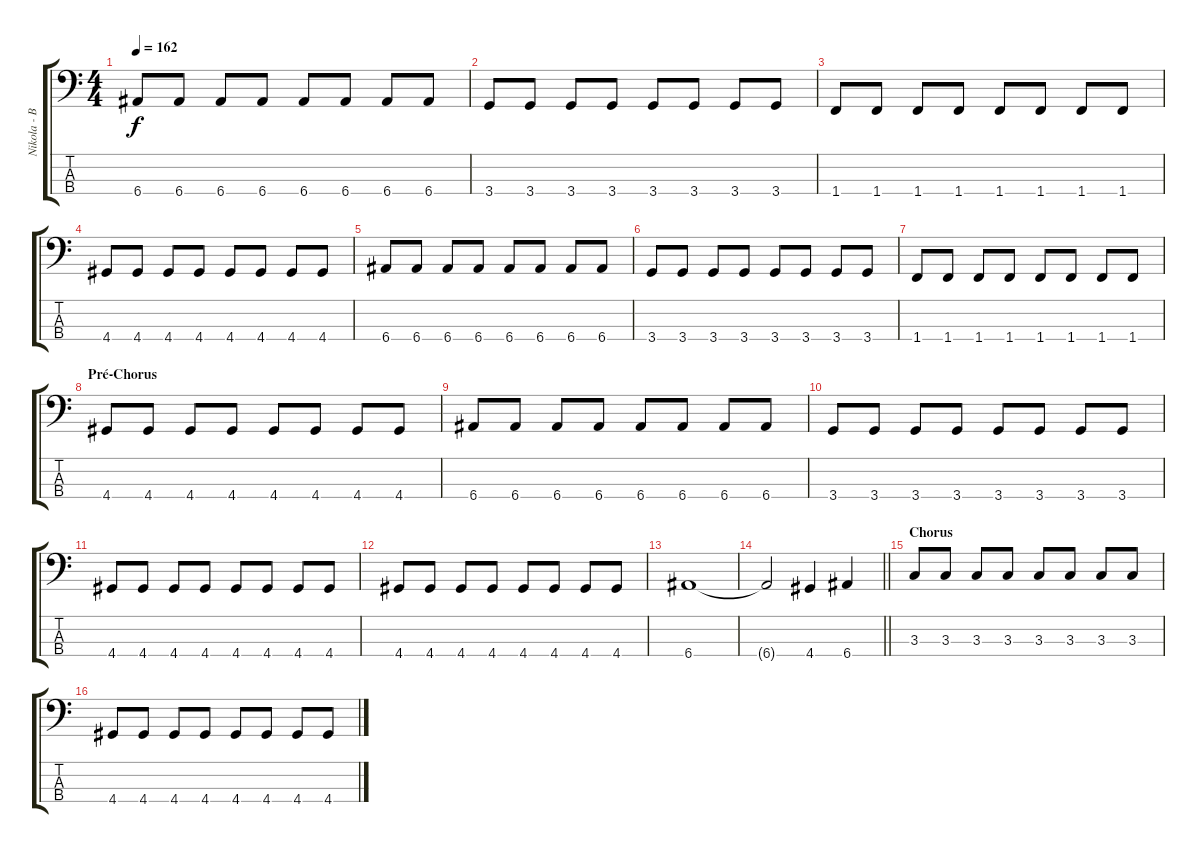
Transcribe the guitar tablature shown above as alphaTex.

\track ("Nikola - Bass" "Nikola - B") {instrument electricbasspick}
\staff {score tabs}
\tuning (G2 D2 A1 E1) {hide}
\ts (4 4)
\tempo 162
\clef f4
\ks c
6.4.8{dy f} 6.4.8 6.4.8 6.4.8 6.4.8 6.4.8 6.4.8 6.4.8 |
3.4.8 3.4.8 3.4.8 3.4.8 3.4.8 3.4.8 3.4.8 3.4.8 |
1.4.8 1.4.8 1.4.8 1.4.8 1.4.8 1.4.8 1.4.8 1.4.8 |
4.4.8 4.4.8 4.4.8 4.4.8 4.4.8 4.4.8 4.4.8 4.4.8 |
6.4.8 6.4.8 6.4.8 6.4.8 6.4.8 6.4.8 6.4.8 6.4.8 |
3.4.8 3.4.8 3.4.8 3.4.8 3.4.8 3.4.8 3.4.8 3.4.8 |
1.4.8 1.4.8 1.4.8 1.4.8 1.4.8 1.4.8 1.4.8 1.4.8 |
\section ("" "Pré-Chorus")
4.4.8 4.4.8 4.4.8 4.4.8 4.4.8 4.4.8 4.4.8 4.4.8 |
6.4.8 6.4.8 6.4.8 6.4.8 6.4.8 6.4.8 6.4.8 6.4.8 |
3.4.8 3.4.8 3.4.8 3.4.8 3.4.8 3.4.8 3.4.8 3.4.8 |
4.4.8 4.4.8 4.4.8 4.4.8 4.4.8 4.4.8 4.4.8 4.4.8 |
4.4.8 4.4.8 4.4.8 4.4.8 4.4.8 4.4.8 4.4.8 4.4.8 |
6.4.1 |
\barLineRight lightlight
6.4{t}.2 4.4.4 6.4.4 |
\section ("" "Chorus")
3.3.8 3.3.8 3.3.8 3.3.8 3.3.8 3.3.8 3.3.8 3.3.8 |
4.4.8 4.4.8 4.4.8 4.4.8 4.4.8 4.4.8 4.4.8 4.4.8
